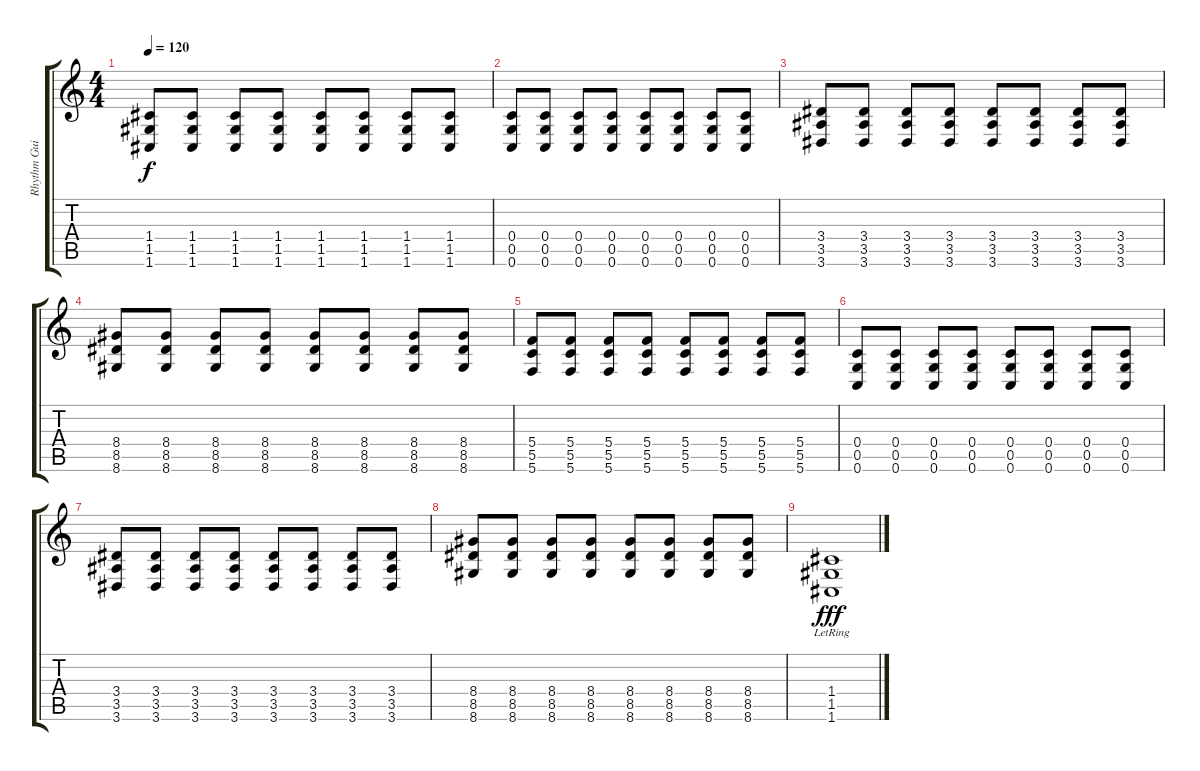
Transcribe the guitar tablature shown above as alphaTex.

\track ("Rhythm Guitar" "Rhythm Gui") {instrument distortionguitar}
\staff {score tabs}
\tuning (D4 A3 F3 C3 G2 C2) {hide}
\ts (4 4)
\tempo 120
\clef g2
\ks c
(1.4 1.5 1.6).8{dy f} (1.4 1.5 1.6).8 (1.4 1.5 1.6).8 (1.4 1.5 1.6).8 (1.4 1.5 1.6).8 (1.4 1.5 1.6).8 (1.4 1.5 1.6).8 (1.4 1.5 1.6).8 |
(0.4 0.5 0.6).8 (0.4 0.5 0.6).8 (0.4 0.5 0.6).8 (0.4 0.5 0.6).8 (0.4 0.5 0.6).8 (0.4 0.5 0.6).8 (0.4 0.5 0.6).8 (0.4 0.5 0.6).8 |
(3.4 3.5 3.6).8 (3.4 3.5 3.6).8 (3.4 3.5 3.6).8 (3.4 3.5 3.6).8 (3.4 3.5 3.6).8 (3.4 3.5 3.6).8 (3.4 3.5 3.6).8 (3.4 3.5 3.6).8 |
(8.4 8.5 8.6).8 (8.4 8.5 8.6).8 (8.4 8.5 8.6).8 (8.4 8.5 8.6).8 (8.4 8.5 8.6).8 (8.4 8.5 8.6).8 (8.4 8.5 8.6).8 (8.4 8.5 8.6).8 |
(5.4 5.5 5.6).8 (5.4 5.5 5.6).8 (5.4 5.5 5.6).8 (5.4 5.5 5.6).8 (5.4 5.5 5.6).8 (5.4 5.5 5.6).8 (5.4 5.5 5.6).8 (5.4 5.5 5.6).8 |
(0.4 0.5 0.6).8 (0.4 0.5 0.6).8 (0.4 0.5 0.6).8 (0.4 0.5 0.6).8 (0.4 0.5 0.6).8 (0.4 0.5 0.6).8 (0.4 0.5 0.6).8 (0.4 0.5 0.6).8 |
(3.4 3.5 3.6).8 (3.4 3.5 3.6).8 (3.4 3.5 3.6).8 (3.4 3.5 3.6).8 (3.4 3.5 3.6).8 (3.4 3.5 3.6).8 (3.4 3.5 3.6).8 (3.4 3.5 3.6).8 |
(8.4 8.5 8.6).8 (8.4 8.5 8.6).8 (8.4 8.5 8.6).8 (8.4 8.5 8.6).8 (8.4 8.5 8.6).8 (8.4 8.5 8.6).8 (8.4 8.5 8.6).8 (8.4 8.5 8.6).8 |
(1.4{lr} 1.5{lr} 1.6{lr}).1{dy fff}
